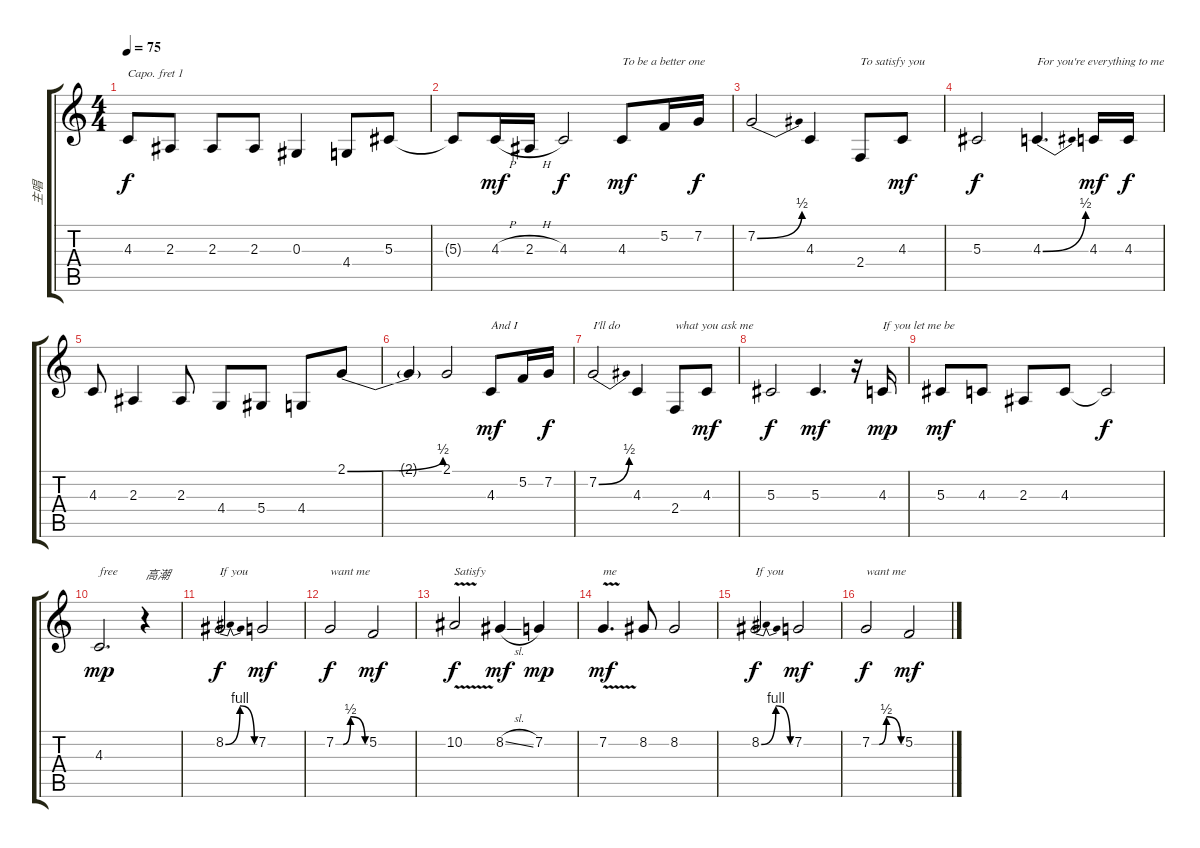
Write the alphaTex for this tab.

\track ("主唱" "主唱") {instrument tangoaccordion}
\staff {score tabs}
\capo 1
\tuning (E4 B3 G3 D3 A2 E2) {hide}
\ts (4 4)
\tempo 75
\clef g2
\ks c
4.3.8{dy f} 2.3.8 2.3.8 2.3.8 0.3.4 4.4.8 5.3.8 |
5.3{t}.8 4.3{h}.16{dy mf} 2.3{h}.16 4.3.2{dy f} 4.3.8{txt "To be a better one " dy mf} 5.2.16 7.2.16{dy f} |
7.2{be (bend 0 0 60 2)}.2 4.3.4 2.4.8{txt "To satisfy you "} 4.3.8{dy mf} |
5.3.2{dy f} 4.3{be (bend 0 0 60 2)}.4{d txt "For you're everything to me "} 4.3.16{dy mf} 4.3.16{dy f} |
4.3.8 2.3.4 2.3.8 4.4.8 5.4.8 4.4.8 2.1{be (bend 0 0 60 2)}.8 |
2.1{t}.4 2.1.2 4.3.8{txt "And I" dy mf} 5.2.16 7.2.16{dy f} |
7.2{be (bend 0 0 60 2)}.2{txt "I'll do "} 4.3.4 2.4.8{txt "what you ask me "} 4.3.8{dy mf} |
5.3.2{dy f} 5.3.4{d dy mf} r.16 4.3.16{txt "If you let me be " dy mp} |
5.3.8{dy mf} 4.3.8 2.3.8 4.3.8 4.3{t}.2{dy f} |
4.3.2{d txt "free " dy mp} r.4{txt "高潮"} |
8.2{be (bendrelease 0 0 30 4 30 4 60 0)}.2{txt "If you " dy f} 7.2.2{dy mf} |
7.2{be (custom 0 0 15 0 30 2 60 0)}.2{txt "want me" dy f} 5.2.2{dy mf} |
10.2{v}.2{txt "Satisfy" dy f} 8.2{sl}.4{dy mf} 7.2.4{dy mp} |
7.2{v}.4{d txt "me " dy mf} 8.2.8 8.2.2 |
8.2{be (bendrelease 0 0 30 4 30 4 60 0)}.2{txt "If you " dy f} 7.2.2{dy mf} |
7.2{be (custom 0 0 15 0 30 2 60 0)}.2{txt "want me " dy f} 5.2.2{dy mf}
